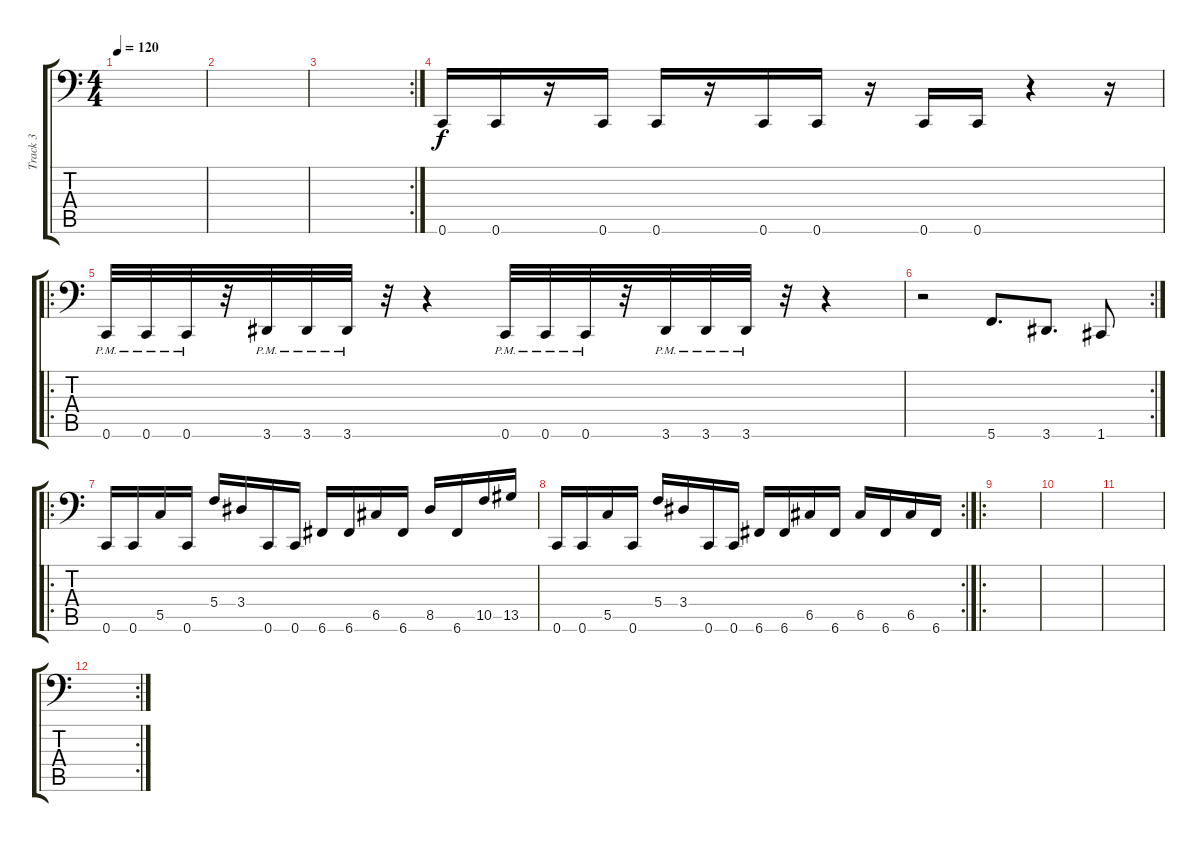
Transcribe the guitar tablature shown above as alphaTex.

\track ("Track 3" "Track 3") {instrument electricbasspick}
\staff {score tabs}
\tuning (D3 A2 F2 C2 G1 C1) {hide}
\ts (4 4)
\tempo 120
\clef f4
\ks c
|
|
\rc 2
|
0.6.16 0.6.16 r.16 0.6.16 0.6.16 r.16 0.6.16 0.6.16 r.16 0.6.16 0.6.16 r.4 r.16 |
\ro
0.6{pm}.32 0.6{pm}.32 0.6{pm}.32 r.32 3.6{pm}.32 3.6{pm}.32 3.6{pm}.32 r.32 r.4 0.6{pm}.32 0.6{pm}.32 0.6{pm}.32 r.32 3.6{pm}.32 3.6{pm}.32 3.6{pm}.32 r.32 r.4 |
\rc 2
r.2 5.6.8{d} 3.6.8{d} 1.6.8 |
\ro
0.6.16 0.6.16 5.5.16 0.6.16 5.4.16 3.4.16 0.6.16 0.6.16 6.6.16 6.6.16 6.5.16 6.6.16 8.5.16 6.6.16 10.5.16 13.5.16 |
\rc 2
0.6.16 0.6.16 5.5.16 0.6.16 5.4.16 3.4.16 0.6.16 0.6.16 6.6.16 6.6.16 6.5.16 6.6.16 6.5.16 6.6.16 6.5.16 6.6.16 |
\ro
|
|
|
\rc 2
